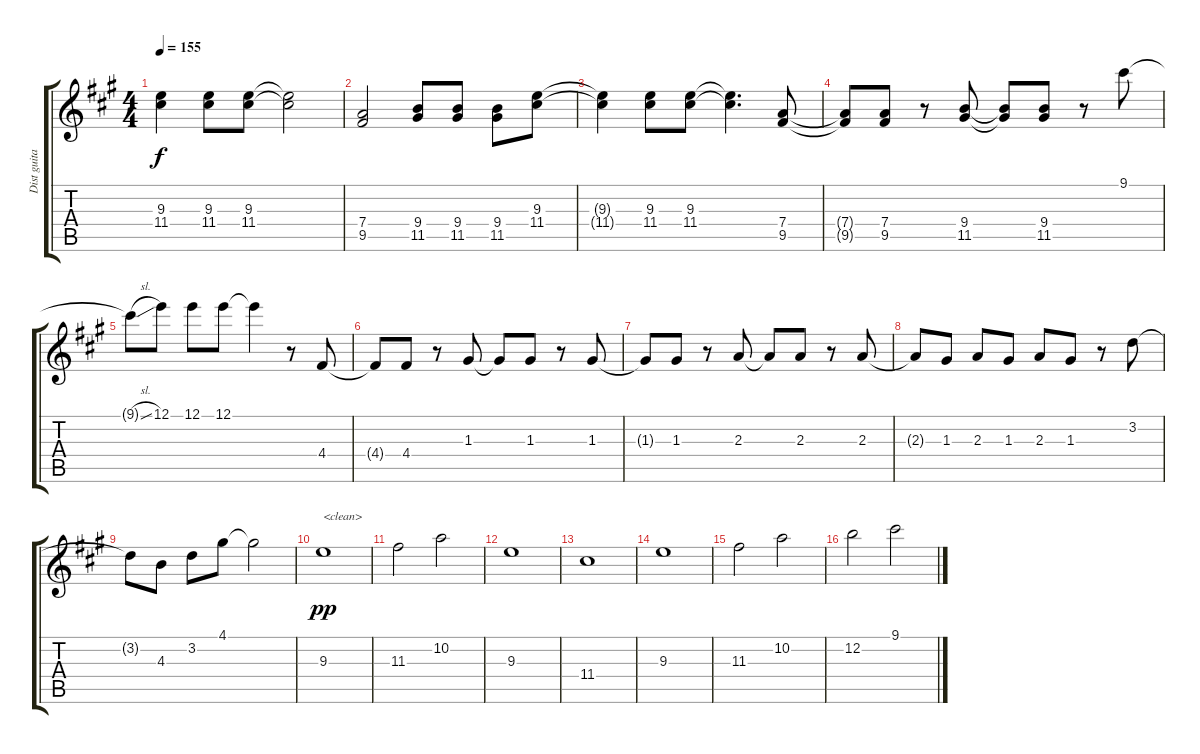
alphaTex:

\track ("Dist guitar 1" "Dist guita") {instrument distortionguitar}
\staff {score tabs}
\tuning (E4 B3 G3 D3 A2 E2) {hide}
\ts (4 4)
\tempo 155
\clef g2
\ks a
(9.3{t} 11.4{t}).4{dy f} (9.3 11.4).8 (9.3 11.4).8 (9.3{t} 11.4{t}).2 |
(7.4 9.5).2 (9.4 11.5).8 (9.4 11.5).8 (9.4 11.5).8 (9.3 11.4).8 |
(9.3{t} 11.4{t}).4 (9.3 11.4).8 (9.3 11.4).8 (9.3{t} 11.4{t}).4{d} (7.4 9.5).8 |
(7.4{t} 9.5{t}).8 (7.4 9.5).8 r.8 (9.4 11.5).8 (9.4{t} 11.5{t}).8 (9.4 11.5).8 r.8 9.1.8 |
9.1{sl t}.8 12.1.8 12.1.8 12.1.8 12.1{t}.4 r.8 4.4.8 |
4.4{t}.8 4.4.8 r.8 1.3.8 1.3{t}.8 1.3.8 r.8 1.3.8 |
1.3{t}.8 1.3.8 r.8 2.3.8 2.3{t}.8 2.3.8 r.8 2.3.8 |
2.3{t}.8 1.3.8 2.3.8 1.3.8 2.3.8 1.3.8 r.8 3.2.8 |
3.2{t}.8 4.3.8 3.2.8 4.1.8 4.1{t}.2 |
9.3.1{txt "<clean>" dy pp} |
11.3.2 10.2.2 |
9.3.1 |
11.4.1 |
9.3.1 |
11.3.2 10.2.2 |
12.2.2 9.1.2
